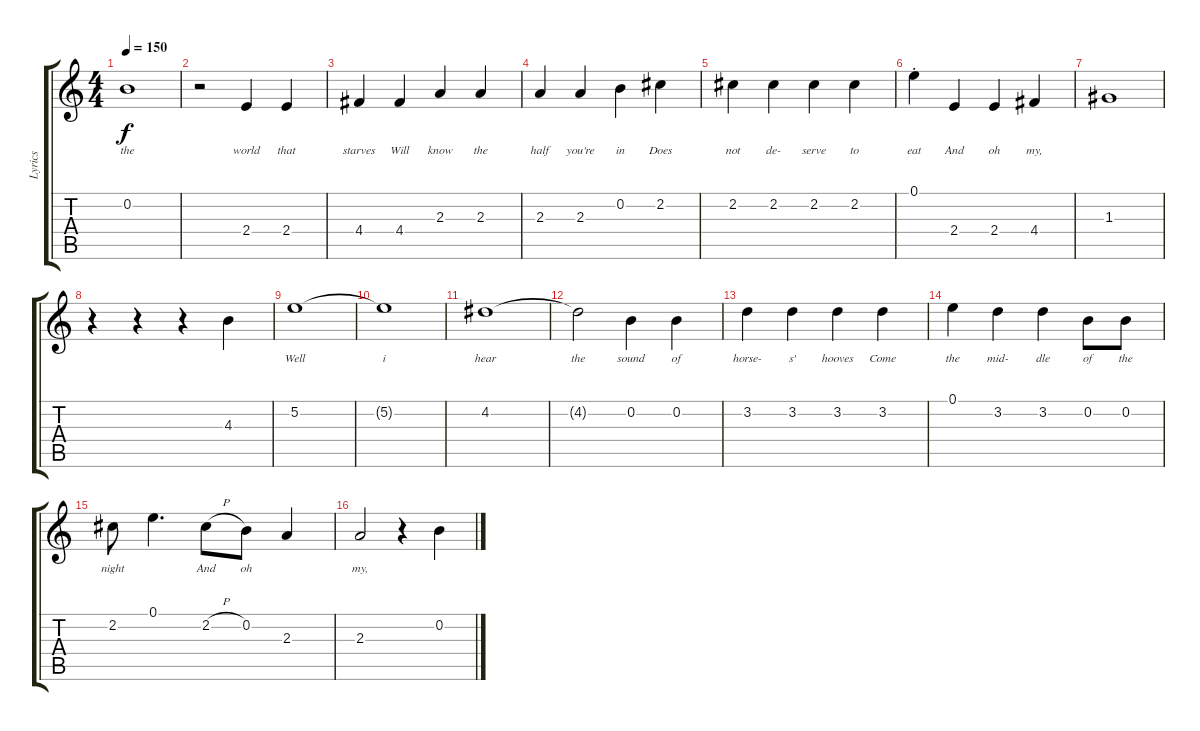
\track ("Lyrics" "Lyrics") {instrument electricguitarjazz}
\staff {score tabs}
\tuning (E4 B3 G3 D3 A2 E2) {hide}
\ts (4 4)
\tempo 150
\clef g2
\ks c
0.2.1{lyrics (0 "the") lyrics (1 "") lyrics (2 "") lyrics (3 "") lyrics (4 "") dy f} |
r.2 2.4.4{lyrics (0 "world") lyrics (1 "") lyrics (2 "") lyrics (3 "") lyrics (4 "")} 2.4.4{lyrics (0 "that") lyrics (1 "") lyrics (2 "") lyrics (3 "") lyrics (4 "")} |
4.4.4{lyrics (0 "starves") lyrics (1 "") lyrics (2 "") lyrics (3 "") lyrics (4 "")} 4.4.4{lyrics (0 "Will") lyrics (1 "") lyrics (2 "") lyrics (3 "") lyrics (4 "")} 2.3.4{lyrics (0 "know") lyrics (1 "") lyrics (2 "") lyrics (3 "") lyrics (4 "")} 2.3.4{lyrics (0 "the") lyrics (1 "") lyrics (2 "") lyrics (3 "") lyrics (4 "")} |
2.3.4{lyrics (0 "half") lyrics (1 "") lyrics (2 "") lyrics (3 "") lyrics (4 "")} 2.3.4{lyrics (0 "you're") lyrics (1 "") lyrics (2 "") lyrics (3 "") lyrics (4 "")} 0.2.4{lyrics (0 "in") lyrics (1 "") lyrics (2 "") lyrics (3 "") lyrics (4 "")} 2.2.4{lyrics (0 "Does") lyrics (1 "") lyrics (2 "") lyrics (3 "") lyrics (4 "")} |
2.2.4{lyrics (0 "not") lyrics (1 "") lyrics (2 "") lyrics (3 "") lyrics (4 "")} 2.2.4{lyrics (0 "de-") lyrics (1 "") lyrics (2 "") lyrics (3 "") lyrics (4 "")} 2.2.4{lyrics (0 "serve") lyrics (1 "") lyrics (2 "") lyrics (3 "") lyrics (4 "")} 2.2.4{lyrics (0 "to") lyrics (1 "") lyrics (2 "") lyrics (3 "") lyrics (4 "")} |
0.1{st}.4{lyrics (0 "eat") lyrics (1 "") lyrics (2 "") lyrics (3 "") lyrics (4 "")} 2.4.4{lyrics (0 "And") lyrics (1 "") lyrics (2 "") lyrics (3 "") lyrics (4 "")} 2.4.4{lyrics (0 "oh") lyrics (1 "") lyrics (2 "") lyrics (3 "") lyrics (4 "")} 4.4.4{lyrics (0 "my,") lyrics (1 "") lyrics (2 "") lyrics (3 "") lyrics (4 "")} |
1.3.1{lyrics (0 "") lyrics (1 "") lyrics (2 "") lyrics (3 "") lyrics (4 "")} |
r.4 r.4 r.4 4.3.4{lyrics (0 "") lyrics (1 "") lyrics (2 "") lyrics (3 "") lyrics (4 "")} |
5.2.1{lyrics (0 "Well") lyrics (1 "") lyrics (2 "") lyrics (3 "") lyrics (4 "")} |
5.2{t}.1{lyrics (0 "i") lyrics (1 "") lyrics (2 "") lyrics (3 "") lyrics (4 "")} |
4.2.1{lyrics (0 "hear") lyrics (1 "") lyrics (2 "") lyrics (3 "") lyrics (4 "")} |
4.2{t}.2{lyrics (0 "the") lyrics (1 "") lyrics (2 "") lyrics (3 "") lyrics (4 "")} 0.2.4{lyrics (0 "sound") lyrics (1 "") lyrics (2 "") lyrics (3 "") lyrics (4 "")} 0.2.4{lyrics (0 "of") lyrics (1 "") lyrics (2 "") lyrics (3 "") lyrics (4 "")} |
3.2.4{lyrics (0 "horse-") lyrics (1 "") lyrics (2 "") lyrics (3 "") lyrics (4 "")} 3.2.4{lyrics (0 "s'") lyrics (1 "") lyrics (2 "") lyrics (3 "") lyrics (4 "")} 3.2.4{lyrics (0 "hooves") lyrics (1 "") lyrics (2 "") lyrics (3 "") lyrics (4 "")} 3.2.4{lyrics (0 "Come") lyrics (1 "") lyrics (2 "") lyrics (3 "") lyrics (4 "")} |
0.1.4{lyrics (0 "the") lyrics (1 "") lyrics (2 "") lyrics (3 "") lyrics (4 "")} 3.2.4{lyrics (0 "mid-") lyrics (1 "") lyrics (2 "") lyrics (3 "") lyrics (4 "")} 3.2.4{lyrics (0 "dle") lyrics (1 "") lyrics (2 "") lyrics (3 "") lyrics (4 "")} 0.2.8{lyrics (0 "of") lyrics (1 "") lyrics (2 "") lyrics (3 "") lyrics (4 "")} 0.2.8{lyrics (0 "the") lyrics (1 "") lyrics (2 "") lyrics (3 "") lyrics (4 "")} |
2.2.8{lyrics (0 "night") lyrics (1 "") lyrics (2 "") lyrics (3 "") lyrics (4 "")} 0.1.4{d lyrics (0 "") lyrics (1 "") lyrics (2 "") lyrics (3 "") lyrics (4 "")} 2.2{h}.8{lyrics (0 "And") lyrics (1 "") lyrics (2 "") lyrics (3 "") lyrics (4 "")} 0.2.8{lyrics (0 "oh") lyrics (1 "") lyrics (2 "") lyrics (3 "") lyrics (4 "")} 2.3.4{lyrics (0 "") lyrics (1 "") lyrics (2 "") lyrics (3 "") lyrics (4 "")} |
2.3.2{lyrics (0 "my,") lyrics (1 "") lyrics (2 "") lyrics (3 "") lyrics (4 "")} r.4 0.2.4{lyrics (0 "") lyrics (1 "") lyrics (2 "") lyrics (3 "") lyrics (4 "")}
